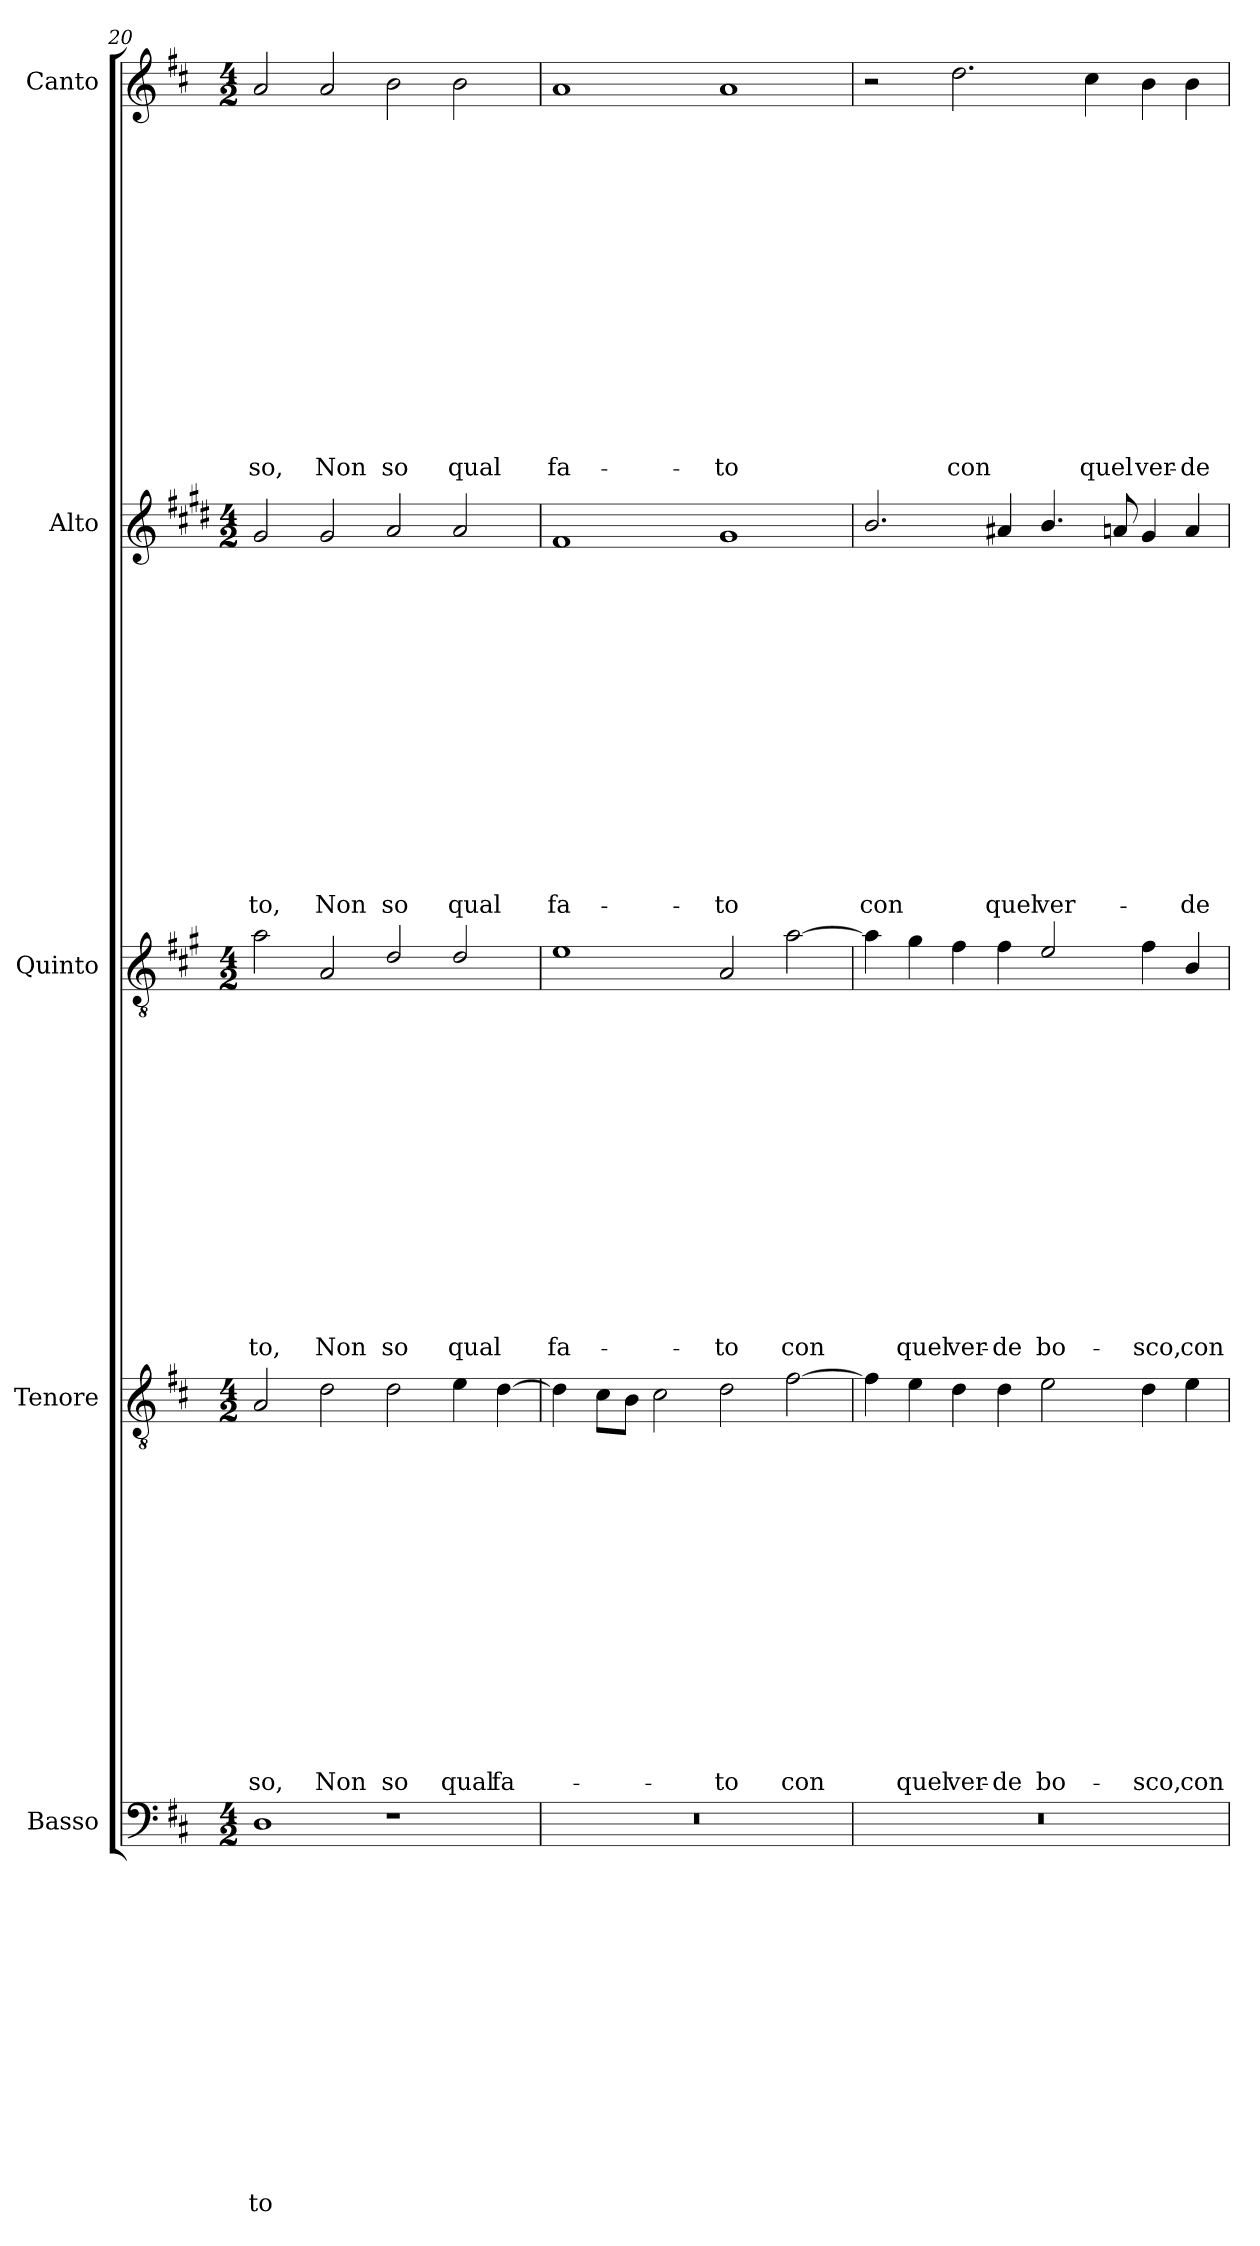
**kern	**text	**text	**text	**text	**text	**text	**text	**text	**text	**text	**text	**text	**text	**text	**text	**kern	**text	**text	**text	**text	**text	**text	**text	**text	**text	**text	**text	**text	**text	**text	**text	**kern	**text	**text	**text	**text	**text	**text	**text	**text	**text	**text	**text	**text	**text	**text	**text	**kern	**text	**text	**text	**text	**text	**text	**text	**text	**text	**text	**text	**text	**text	**text	**text	**kern	**text	**text	**text	**text	**text	**text	**text	**text	**text	**text	**text	**text	**text	**text	**text
*part5	*part5	*part5	*part5	*part5	*part5	*part5	*part5	*part5	*part5	*part5	*part5	*part5	*part5	*part5	*part5	*part4	*part4	*part4	*part4	*part4	*part4	*part4	*part4	*part4	*part4	*part4	*part4	*part4	*part4	*part4	*part4	*part3	*part3	*part3	*part3	*part3	*part3	*part3	*part3	*part3	*part3	*part3	*part3	*part3	*part3	*part3	*part3	*part2	*part2	*part2	*part2	*part2	*part2	*part2	*part2	*part2	*part2	*part2	*part2	*part2	*part2	*part2	*part2	*part1	*part1	*part1	*part1	*part1	*part1	*part1	*part1	*part1	*part1	*part1	*part1	*part1	*part1	*part1	*part1
*staff5	*staff5	*staff5	*staff5	*staff5	*staff5	*staff5	*staff5	*staff5	*staff5	*staff5	*staff5	*staff5	*staff5	*staff5	*staff5	*staff4	*staff4	*staff4	*staff4	*staff4	*staff4	*staff4	*staff4	*staff4	*staff4	*staff4	*staff4	*staff4	*staff4	*staff4	*staff4	*staff3	*staff3	*staff3	*staff3	*staff3	*staff3	*staff3	*staff3	*staff3	*staff3	*staff3	*staff3	*staff3	*staff3	*staff3	*staff3	*staff2	*staff2	*staff2	*staff2	*staff2	*staff2	*staff2	*staff2	*staff2	*staff2	*staff2	*staff2	*staff2	*staff2	*staff2	*staff2	*staff1	*staff1	*staff1	*staff1	*staff1	*staff1	*staff1	*staff1	*staff1	*staff1	*staff1	*staff1	*staff1	*staff1	*staff1	*staff1
*I"Basso	*	*	*	*	*	*	*	*	*	*	*	*	*	*	*	*I"Tenore	*	*	*	*	*	*	*	*	*	*	*	*	*	*	*	*I"Quinto	*	*	*	*	*	*	*	*	*	*	*	*	*	*	*	*I"Alto	*	*	*	*	*	*	*	*	*	*	*	*	*	*	*	*I"Canto	*	*	*	*	*	*	*	*	*	*	*	*	*	*	*
*I'B	*	*	*	*	*	*	*	*	*	*	*	*	*	*	*	*I'T	*	*	*	*	*	*	*	*	*	*	*	*	*	*	*	*	*	*	*	*	*	*	*	*	*	*	*	*	*	*	*	*I'A	*	*	*	*	*	*	*	*	*	*	*	*	*	*	*	*I'C	*	*	*	*	*	*	*	*	*	*	*	*	*	*	*
!!LO:LB:g=z
*clefF4	*	*	*	*	*	*	*	*	*	*	*	*	*	*	*	*clefGv2	*	*	*	*	*	*	*	*	*	*	*	*	*	*	*	*clefGv2	*	*	*	*	*	*	*	*	*	*	*	*	*	*	*	*clefG2	*	*	*	*	*	*	*	*	*	*	*	*	*	*	*	*clefG2	*	*	*	*	*	*	*	*	*	*	*	*	*	*	*
*	*	*	*	*	*	*	*	*	*	*	*	*	*	*	*	*	*	*	*	*	*	*	*	*	*	*	*	*	*	*	*	*ITrd4c7	*	*	*	*	*	*	*	*	*	*	*	*	*	*	*	*ITrd1c2	*	*	*	*	*	*	*	*	*	*	*	*	*	*	*	*	*	*	*	*	*	*	*	*	*	*	*	*	*	*	*
*k[f#c#]	*	*	*	*	*	*	*	*	*	*	*	*	*	*	*	*k[f#c#]	*	*	*	*	*	*	*	*	*	*	*	*	*	*	*	*k[f#c#]	*	*	*	*	*	*	*	*	*	*	*	*	*	*	*	*k[f#c#]	*	*	*	*	*	*	*	*	*	*	*	*	*	*	*	*k[f#c#]	*	*	*	*	*	*	*	*	*	*	*	*	*	*	*
*D:	*	*	*	*	*	*	*	*	*	*	*	*	*	*	*	*D:	*	*	*	*	*	*	*	*	*	*	*	*	*	*	*	*D:	*	*	*	*	*	*	*	*	*	*	*	*	*	*	*	*D:	*	*	*	*	*	*	*	*	*	*	*	*	*	*	*	*D:	*	*	*	*	*	*	*	*	*	*	*	*	*	*	*
*M4/2	*	*	*	*	*	*	*	*	*	*	*	*	*	*	*	*M4/2	*	*	*	*	*	*	*	*	*	*	*	*	*	*	*	*M4/2	*	*	*	*	*	*	*	*	*	*	*	*	*	*	*	*M4/2	*	*	*	*	*	*	*	*	*	*	*	*	*	*	*	*M4/2	*	*	*	*	*	*	*	*	*	*	*	*	*	*	*
=20	=20	=20	=20	=20	=20	=20	=20	=20	=20	=20	=20	=20	=20	=20	=20	=20	=20	=20	=20	=20	=20	=20	=20	=20	=20	=20	=20	=20	=20	=20	=20	=20	=20	=20	=20	=20	=20	=20	=20	=20	=20	=20	=20	=20	=20	=20	=20	=20	=20	=20	=20	=20	=20	=20	=20	=20	=20	=20	=20	=20	=20	=20	=20	=20	=20	=20	=20	=20	=20	=20	=20	=20	=20	=20	=20	=20	=20	=20	=20
!	!	!	!	!	!	!	!	!	!	!	!	!	!	!	!LO:LY:b	!	!	!	!	!	!	!	!	!	!	!	!	!	!	!	!LO:LY:b	!	!	!	!	!	!	!	!	!	!	!	!	!	!	!	!LO:LY:b	!	!	!	!	!	!	!	!	!	!	!	!	!	!	!	!LO:LY:b	!	!	!	!	!	!	!	!	!	!	!	!	!	!	!	!LO:LY:b
1D	.	.	.	.	.	.	.	.	.	.	.	.	.	.	-to	2A/	.	.	.	.	.	.	.	.	.	.	.	.	.	.	so,	2d\	.	.	.	.	.	.	.	.	.	.	.	.	.	.	-to,	2f#/	.	.	.	.	.	.	.	.	.	.	.	.	.	.	-to,	2a/	.	.	.	.	.	.	.	.	.	.	.	.	.	.	so,
!	!	!	!	!	!	!	!	!	!	!	!	!	!	!	!	!	!	!	!	!	!	!	!	!	!	!	!	!	!	!	!LO:LY:b	!	!	!	!	!	!	!	!	!	!	!	!	!	!	!	!LO:LY:b	!	!	!	!	!	!	!	!	!	!	!	!	!	!	!	!LO:LY:b	!	!	!	!	!	!	!	!	!	!	!	!	!	!	!	!LO:LY:b
.	.	.	.	.	.	.	.	.	.	.	.	.	.	.	.	2d\	.	.	.	.	.	.	.	.	.	.	.	.	.	.	Non	2D/	.	.	.	.	.	.	.	.	.	.	.	.	.	.	Non	2f#/	.	.	.	.	.	.	.	.	.	.	.	.	.	.	Non	2a/	.	.	.	.	.	.	.	.	.	.	.	.	.	.	Non
!	!	!	!	!	!	!	!	!	!	!	!	!	!	!	!	!	!	!	!	!	!	!	!	!	!	!	!	!	!	!	!LO:LY:b	!	!	!	!	!	!	!	!	!	!	!	!	!	!	!	!LO:LY:b	!	!	!	!	!	!	!	!	!	!	!	!	!	!	!	!LO:LY:b	!	!	!	!	!	!	!	!	!	!	!	!	!	!	!	!LO:LY:b
1r	.	.	.	.	.	.	.	.	.	.	.	.	.	.	.	2d\	.	.	.	.	.	.	.	.	.	.	.	.	.	.	so	2G/	.	.	.	.	.	.	.	.	.	.	.	.	.	.	so	2g/	.	.	.	.	.	.	.	.	.	.	.	.	.	.	so	2b\	.	.	.	.	.	.	.	.	.	.	.	.	.	.	so
!	!	!	!	!	!	!	!	!	!	!	!	!	!	!	!	!	!	!	!	!	!	!	!	!	!	!	!	!	!	!	!LO:LY:b	!	!	!	!	!	!	!	!	!	!	!	!	!	!	!	!LO:LY:b	!	!	!	!	!	!	!	!	!	!	!	!	!	!	!	!LO:LY:b	!	!	!	!	!	!	!	!	!	!	!	!	!	!	!	!LO:LY:b
.	.	.	.	.	.	.	.	.	.	.	.	.	.	.	.	4e\	.	.	.	.	.	.	.	.	.	.	.	.	.	.	qual	2G/	.	.	.	.	.	.	.	.	.	.	.	.	.	.	qual	2g/	.	.	.	.	.	.	.	.	.	.	.	.	.	.	qual	2b\	.	.	.	.	.	.	.	.	.	.	.	.	.	.	qual
!	!	!	!	!	!	!	!	!	!	!	!	!	!	!	!	!	!	!	!	!	!	!	!	!	!	!	!	!	!	!	!LO:LY:b	!	!	!	!	!	!	!	!	!	!	!	!	!	!	!	!	!	!	!	!	!	!	!	!	!	!	!	!	!	!	!	!	!	!	!	!	!	!	!	!	!	!	!	!	!	!	!	!
.	.	.	.	.	.	.	.	.	.	.	.	.	.	.	.	[4d\	.	.	.	.	.	.	.	.	.	.	.	.	.	.	fa-	.	.	.	.	.	.	.	.	.	.	.	.	.	.	.	.	.	.	.	.	.	.	.	.	.	.	.	.	.	.	.	.	.	.	.	.	.	.	.	.	.	.	.	.	.	.	.	.
=21	=21	=21	=21	=21	=21	=21	=21	=21	=21	=21	=21	=21	=21	=21	=21	=21	=21	=21	=21	=21	=21	=21	=21	=21	=21	=21	=21	=21	=21	=21	=21	=21	=21	=21	=21	=21	=21	=21	=21	=21	=21	=21	=21	=21	=21	=21	=21	=21	=21	=21	=21	=21	=21	=21	=21	=21	=21	=21	=21	=21	=21	=21	=21	=21	=21	=21	=21	=21	=21	=21	=21	=21	=21	=21	=21	=21	=21	=21	=21
!	!	!	!	!	!	!	!	!	!	!	!	!	!	!	!	!	!	!	!	!	!	!	!	!	!	!	!	!	!	!	!	!	!	!	!	!	!	!	!	!	!	!	!	!	!	!	!LO:LY:b	!	!	!	!	!	!	!	!	!	!	!	!	!	!	!	!LO:LY:b	!	!	!	!	!	!	!	!	!	!	!	!	!	!	!	!LO:LY:b
0r	.	.	.	.	.	.	.	.	.	.	.	.	.	.	.	4d\]	.	.	.	.	.	.	.	.	.	.	.	.	.	.	.	1A	.	.	.	.	.	.	.	.	.	.	.	.	.	.	fa-	1e	.	.	.	.	.	.	.	.	.	.	.	.	.	.	fa-	1a	.	.	.	.	.	.	.	.	.	.	.	.	.	.	fa-
.	.	.	.	.	.	.	.	.	.	.	.	.	.	.	.	8c#\L	.	.	.	.	.	.	.	.	.	.	.	.	.	.	.	.	.	.	.	.	.	.	.	.	.	.	.	.	.	.	.	.	.	.	.	.	.	.	.	.	.	.	.	.	.	.	.	.	.	.	.	.	.	.	.	.	.	.	.	.	.	.	.
.	.	.	.	.	.	.	.	.	.	.	.	.	.	.	.	8B\J	.	.	.	.	.	.	.	.	.	.	.	.	.	.	.	.	.	.	.	.	.	.	.	.	.	.	.	.	.	.	.	.	.	.	.	.	.	.	.	.	.	.	.	.	.	.	.	.	.	.	.	.	.	.	.	.	.	.	.	.	.	.	.
.	.	.	.	.	.	.	.	.	.	.	.	.	.	.	.	2c#\	.	.	.	.	.	.	.	.	.	.	.	.	.	.	.	.	.	.	.	.	.	.	.	.	.	.	.	.	.	.	.	.	.	.	.	.	.	.	.	.	.	.	.	.	.	.	.	.	.	.	.	.	.	.	.	.	.	.	.	.	.	.	.
!	!	!	!	!	!	!	!	!	!	!	!	!	!	!	!	!	!	!	!	!	!	!	!	!	!	!	!	!	!	!	!LO:LY:b	!	!	!	!	!	!	!	!	!	!	!	!	!	!	!	!LO:LY:b	!	!	!	!	!	!	!	!	!	!	!	!	!	!	!	!LO:LY:b	!	!	!	!	!	!	!	!	!	!	!	!	!	!	!	!LO:LY:b
.	.	.	.	.	.	.	.	.	.	.	.	.	.	.	.	2d\	.	.	.	.	.	.	.	.	.	.	.	.	.	.	-to	2D/	.	.	.	.	.	.	.	.	.	.	.	.	.	.	-to	1f#	.	.	.	.	.	.	.	.	.	.	.	.	.	.	-to	1a	.	.	.	.	.	.	.	.	.	.	.	.	.	.	-to
!	!	!	!	!	!	!	!	!	!	!	!	!	!	!	!	!	!	!	!	!	!	!	!	!	!	!	!	!	!	!	!LO:LY:b	!	!	!	!	!	!	!	!	!	!	!	!	!	!	!	!LO:LY:b	!	!	!	!	!	!	!	!	!	!	!	!	!	!	!	!	!	!	!	!	!	!	!	!	!	!	!	!	!	!	!	!
.	.	.	.	.	.	.	.	.	.	.	.	.	.	.	.	[2f#\	.	.	.	.	.	.	.	.	.	.	.	.	.	.	con	[2d\	.	.	.	.	.	.	.	.	.	.	.	.	.	.	con	.	.	.	.	.	.	.	.	.	.	.	.	.	.	.	.	.	.	.	.	.	.	.	.	.	.	.	.	.	.	.	.
=22	=22	=22	=22	=22	=22	=22	=22	=22	=22	=22	=22	=22	=22	=22	=22	=22	=22	=22	=22	=22	=22	=22	=22	=22	=22	=22	=22	=22	=22	=22	=22	=22	=22	=22	=22	=22	=22	=22	=22	=22	=22	=22	=22	=22	=22	=22	=22	=22	=22	=22	=22	=22	=22	=22	=22	=22	=22	=22	=22	=22	=22	=22	=22	=22	=22	=22	=22	=22	=22	=22	=22	=22	=22	=22	=22	=22	=22	=22	=22
!	!	!	!	!	!	!	!	!	!	!	!	!	!	!	!	!	!	!	!	!	!	!	!	!	!	!	!	!	!	!	!	!	!	!	!	!	!	!	!	!	!	!	!	!	!	!	!	!	!	!	!	!	!	!	!	!	!	!	!	!	!	!	!LO:LY:b	!	!	!	!	!	!	!	!	!	!	!	!	!	!	!	!
0r	.	.	.	.	.	.	.	.	.	.	.	.	.	.	.	4f#\]	.	.	.	.	.	.	.	.	.	.	.	.	.	.	.	4d\]	.	.	.	.	.	.	.	.	.	.	.	.	.	.	.	2.a/	.	.	.	.	.	.	.	.	.	.	.	.	.	.	con	2r	.	.	.	.	.	.	.	.	.	.	.	.	.	.	.
!	!	!	!	!	!	!	!	!	!	!	!	!	!	!	!	!	!	!	!	!	!	!	!	!	!	!	!	!	!	!	!LO:LY:b	!	!	!	!	!	!	!	!	!	!	!	!	!	!	!	!LO:LY:b	!	!	!	!	!	!	!	!	!	!	!	!	!	!	!	!	!	!	!	!	!	!	!	!	!	!	!	!	!	!	!	!
.	.	.	.	.	.	.	.	.	.	.	.	.	.	.	.	4e\	.	.	.	.	.	.	.	.	.	.	.	.	.	.	quel	4c#\	.	.	.	.	.	.	.	.	.	.	.	.	.	.	quel	.	.	.	.	.	.	.	.	.	.	.	.	.	.	.	.	.	.	.	.	.	.	.	.	.	.	.	.	.	.	.	.
!	!	!	!	!	!	!	!	!	!	!	!	!	!	!	!	!	!	!	!	!	!	!	!	!	!	!	!	!	!	!	!LO:LY:b	!	!	!	!	!	!	!	!	!	!	!	!	!	!	!	!LO:LY:b	!	!	!	!	!	!	!	!	!	!	!	!	!	!	!	!	!	!	!	!	!	!	!	!	!	!	!	!	!	!	!	!LO:LY:b
.	.	.	.	.	.	.	.	.	.	.	.	.	.	.	.	4d\	.	.	.	.	.	.	.	.	.	.	.	.	.	.	ver-	4B\	.	.	.	.	.	.	.	.	.	.	.	.	.	.	ver-	.	.	.	.	.	.	.	.	.	.	.	.	.	.	.	.	2.dd\	.	.	.	.	.	.	.	.	.	.	.	.	.	.	con
!	!	!	!	!	!	!	!	!	!	!	!	!	!	!	!	!	!	!	!	!	!	!	!	!	!	!	!	!	!	!	!LO:LY:b	!	!	!	!	!	!	!	!	!	!	!	!	!	!	!	!LO:LY:b	!	!	!	!	!	!	!	!	!	!	!	!	!	!	!	!LO:LY:b	!	!	!	!	!	!	!	!	!	!	!	!	!	!	!	!
.	.	.	.	.	.	.	.	.	.	.	.	.	.	.	.	4d\	.	.	.	.	.	.	.	.	.	.	.	.	.	.	-de	4B\	.	.	.	.	.	.	.	.	.	.	.	.	.	.	-de	4g#X/	.	.	.	.	.	.	.	.	.	.	.	.	.	.	quel	.	.	.	.	.	.	.	.	.	.	.	.	.	.	.	.
!	!	!	!	!	!	!	!	!	!	!	!	!	!	!	!	!	!	!	!	!	!	!	!	!	!	!	!	!	!	!	!LO:LY:b	!	!	!	!	!	!	!	!	!	!	!	!	!	!	!	!LO:LY:b	!	!	!	!	!	!	!	!	!	!	!	!	!	!	!	!LO:LY:b	!	!	!	!	!	!	!	!	!	!	!	!	!	!	!	!
.	.	.	.	.	.	.	.	.	.	.	.	.	.	.	.	2e\	.	.	.	.	.	.	.	.	.	.	.	.	.	.	bo-	2A/	.	.	.	.	.	.	.	.	.	.	.	.	.	.	bo-	4.a/	.	.	.	.	.	.	.	.	.	.	.	.	.	.	ver-	.	.	.	.	.	.	.	.	.	.	.	.	.	.	.	.
!	!	!	!	!	!	!	!	!	!	!	!	!	!	!	!	!	!	!	!	!	!	!	!	!	!	!	!	!	!	!	!	!	!	!	!	!	!	!	!	!	!	!	!	!	!	!	!	!	!	!	!	!	!	!	!	!	!	!	!	!	!	!	!	!	!	!	!	!	!	!	!	!	!	!	!	!	!	!	!LO:LY:b
.	.	.	.	.	.	.	.	.	.	.	.	.	.	.	.	.	.	.	.	.	.	.	.	.	.	.	.	.	.	.	.	.	.	.	.	.	.	.	.	.	.	.	.	.	.	.	.	.	.	.	.	.	.	.	.	.	.	.	.	.	.	.	.	4cc#\	.	.	.	.	.	.	.	.	.	.	.	.	.	.	quel
.	.	.	.	.	.	.	.	.	.	.	.	.	.	.	.	.	.	.	.	.	.	.	.	.	.	.	.	.	.	.	.	.	.	.	.	.	.	.	.	.	.	.	.	.	.	.	.	8gn/	.	.	.	.	.	.	.	.	.	.	.	.	.	.	.	.	.	.	.	.	.	.	.	.	.	.	.	.	.	.	.
!	!	!	!	!	!	!	!	!	!	!	!	!	!	!	!	!	!	!	!	!	!	!	!	!	!	!	!	!	!	!	!LO:LY:b	!	!	!	!	!	!	!	!	!	!	!	!	!	!	!	!LO:LY:b	!	!	!	!	!	!	!	!	!	!	!	!	!	!	!	!	!	!	!	!	!	!	!	!	!	!	!	!	!	!	!	!LO:LY:b
.	.	.	.	.	.	.	.	.	.	.	.	.	.	.	.	4d\	.	.	.	.	.	.	.	.	.	.	.	.	.	.	-sco,	4B\	.	.	.	.	.	.	.	.	.	.	.	.	.	.	-sco,	4f#/	.	.	.	.	.	.	.	.	.	.	.	.	.	.	.	4b\	.	.	.	.	.	.	.	.	.	.	.	.	.	.	ver-
!	!	!	!	!	!	!	!	!	!	!	!	!	!	!	!	!	!	!	!	!	!	!	!	!	!	!	!	!	!	!	!LO:LY:b	!	!	!	!	!	!	!	!	!	!	!	!	!	!	!	!LO:LY:b	!	!	!	!	!	!	!	!	!	!	!	!	!	!	!	!LO:LY:b	!	!	!	!	!	!	!	!	!	!	!	!	!	!	!	!LO:LY:b
.	.	.	.	.	.	.	.	.	.	.	.	.	.	.	.	4e\	.	.	.	.	.	.	.	.	.	.	.	.	.	.	con	4E/	.	.	.	.	.	.	.	.	.	.	.	.	.	.	con	4g/	.	.	.	.	.	.	.	.	.	.	.	.	.	.	-de	4b\	.	.	.	.	.	.	.	.	.	.	.	.	.	.	-de
=	=	=	=	=	=	=	=	=	=	=	=	=	=	=	=	=	=	=	=	=	=	=	=	=	=	=	=	=	=	=	=	=	=	=	=	=	=	=	=	=	=	=	=	=	=	=	=	=	=	=	=	=	=	=	=	=	=	=	=	=	=	=	=	=	=	=	=	=	=	=	=	=	=	=	=	=	=	=	=
*-	*-	*-	*-	*-	*-	*-	*-	*-	*-	*-	*-	*-	*-	*-	*-	*-	*-	*-	*-	*-	*-	*-	*-	*-	*-	*-	*-	*-	*-	*-	*-	*-	*-	*-	*-	*-	*-	*-	*-	*-	*-	*-	*-	*-	*-	*-	*-	*-	*-	*-	*-	*-	*-	*-	*-	*-	*-	*-	*-	*-	*-	*-	*-	*-	*-	*-	*-	*-	*-	*-	*-	*-	*-	*-	*-	*-	*-	*-	*-
